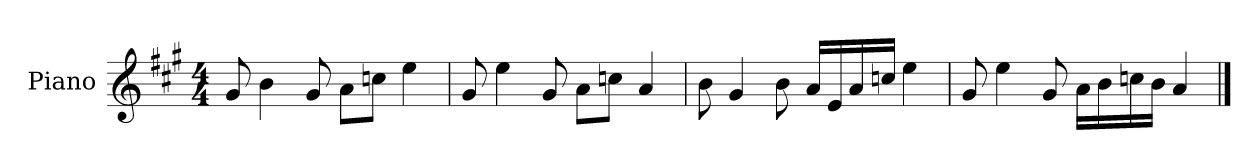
**kern
*part1
*staff1
*I"Piano
*I'P-no
*clefG2
*k[f#c#g#]
*M4/4
*MM90
=1
8g#/
4b\
8g#/
8a\L
8ccn\J
4ee\
=2
8g#/
4ee\
8g#/
8a\L
8ccn\J
4a/
=3
8b\
4g#/
8b\
16a/LL
16e/
16a/
16ccn/JJ
4ee\
=4
8g#/
4ee\
8g#/
16a\LL
16b\
16ccn\
16b\JJ
4a/
==
*-
